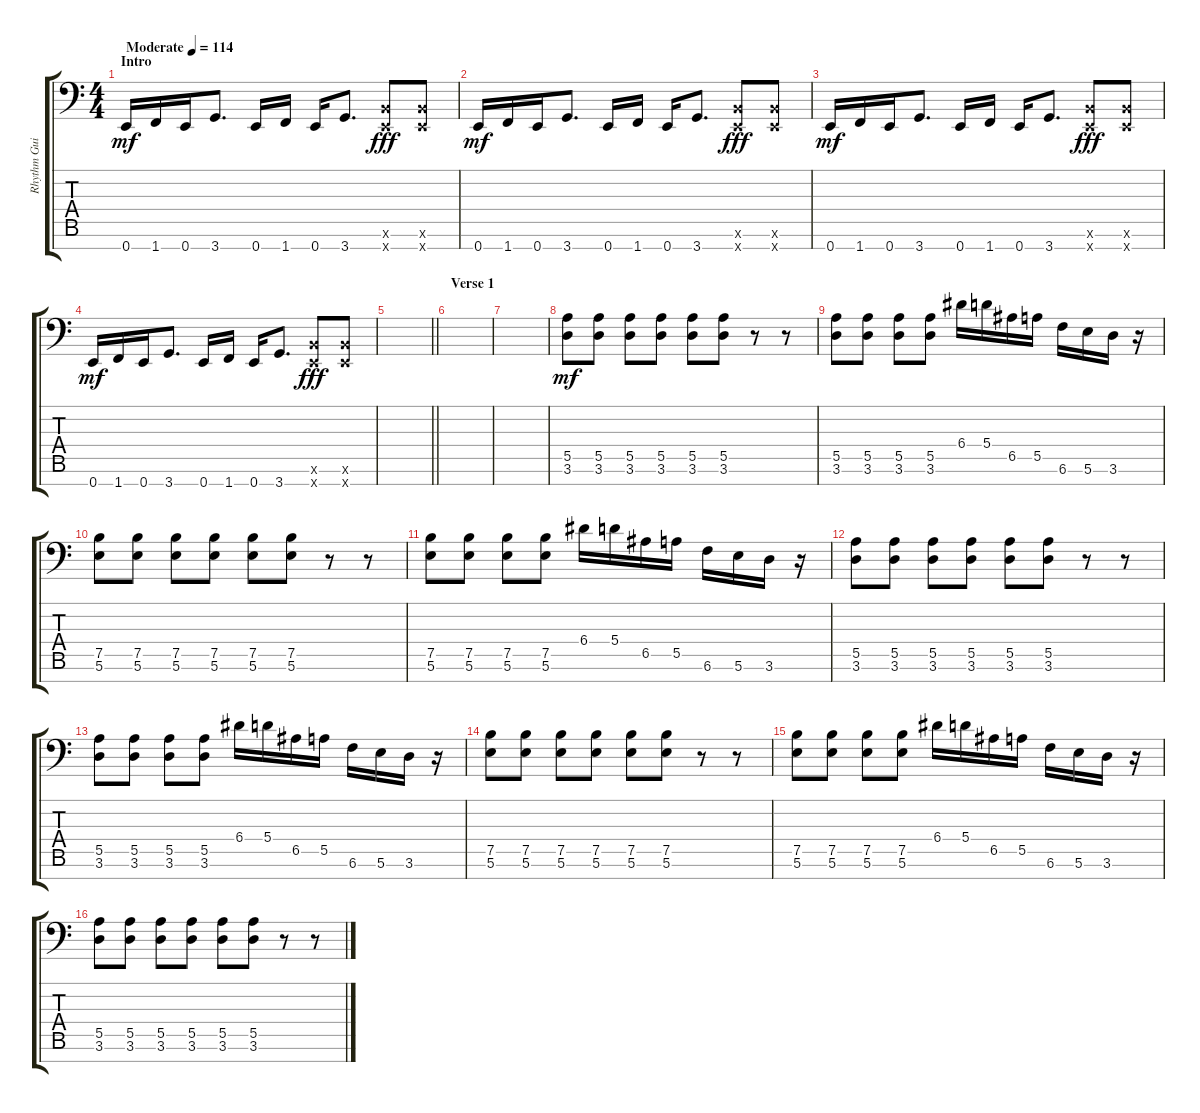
\track ("Rhythm Guitar" "Rhythm Gui") {instrument distortionguitar}
\staff {score tabs}
\tuning (B3 G3 D3 A2 E2 B1 E1) {hide}
\ts (4 4)
\section ("" "Intro")
\tempo (114 "Moderate")
\clef f4
\ks c
0.7.16{dy mf instrument distortionguitar} 1.7.16 0.7.16 3.7.8{d} 0.7.16 1.7.16 0.7.16 3.7.8{d} (0.6{x} 0.7{x}).8{dy fff} (0.6{x} 0.7{x}).8 |
0.7.16{dy mf} 1.7.16 0.7.16 3.7.8{d} 0.7.16 1.7.16 0.7.16 3.7.8{d} (0.6{x} 0.7{x}).8{dy fff} (0.6{x} 0.7{x}).8 |
0.7.16{dy mf} 1.7.16 0.7.16 3.7.8{d} 0.7.16 1.7.16 0.7.16 3.7.8{d} (0.6{x} 0.7{x}).8{dy fff} (0.6{x} 0.7{x}).8 |
0.7.16{dy mf} 1.7.16 0.7.16 3.7.8{d} 0.7.16 1.7.16 0.7.16 3.7.8{d} (0.6{x} 0.7{x}).8{dy fff} (0.6{x} 0.7{x}).8 |
\barLineRight lightlight
|
\section ("" "Verse 1")
|
|
(5.5 3.6).8{dy mf} (5.5 3.6).8 (5.5 3.6).8 (5.5 3.6).8 (5.5 3.6).8 (5.5 3.6).8 r.8 r.8 |
(5.5 3.6).8 (5.5 3.6).8 (5.5 3.6).8 (5.5 3.6).8 6.4.16 5.4.16 6.5.16 5.5.16 6.6.16 5.6.16 3.6.16 r.16 |
(7.5 5.6).8 (7.5 5.6).8 (7.5 5.6).8 (7.5 5.6).8 (7.5 5.6).8 (7.5 5.6).8 r.8 r.8 |
(7.5 5.6).8 (7.5 5.6).8 (7.5 5.6).8 (7.5 5.6).8 6.4.16 5.4.16 6.5.16 5.5.16 6.6.16 5.6.16 3.6.16 r.16 |
(5.5 3.6).8 (5.5 3.6).8 (5.5 3.6).8 (5.5 3.6).8 (5.5 3.6).8 (5.5 3.6).8 r.8 r.8 |
(5.5 3.6).8 (5.5 3.6).8 (5.5 3.6).8 (5.5 3.6).8 6.4.16 5.4.16 6.5.16 5.5.16 6.6.16 5.6.16 3.6.16 r.16 |
(7.5 5.6).8 (7.5 5.6).8 (7.5 5.6).8 (7.5 5.6).8 (7.5 5.6).8 (7.5 5.6).8 r.8 r.8 |
(7.5 5.6).8 (7.5 5.6).8 (7.5 5.6).8 (7.5 5.6).8 6.4.16 5.4.16 6.5.16 5.5.16 6.6.16 5.6.16 3.6.16 r.16 |
(5.5 3.6).8 (5.5 3.6).8 (5.5 3.6).8 (5.5 3.6).8 (5.5 3.6).8 (5.5 3.6).8 r.8 r.8
